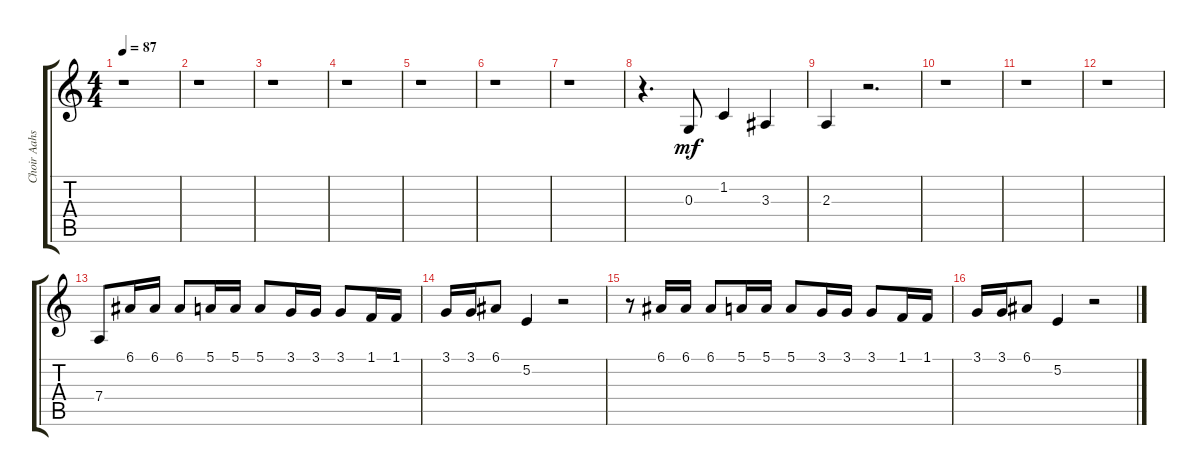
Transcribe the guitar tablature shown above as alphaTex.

\track ("Choir Aahs" "Choir Aahs") {instrument choiraahs}
\staff {score tabs}
\tuning (E4 B3 G3 D3 A2 E2) {hide}
\ts (4 4)
\tempo 87
\clef g2
\ks aminor
r.1{dy mf} |
r.1 |
r.1 |
r.1 |
r.1 |
r.1 |
r.1 |
r.4{d} 0.3.8 1.2.4 3.3.4 |
2.3.4 r.2{d} |
r.1 |
r.1 |
r.1 |
7.4.8 6.1.16 6.1.16 6.1.8 5.1.16 5.1.16 5.1.8 3.1.16 3.1.16 3.1.8 1.1.16 1.1.16 |
3.1.16 3.1.16 6.1.8 5.2.4 r.2 |
r.8 6.1.16 6.1.16 6.1.8 5.1.16 5.1.16 5.1.8 3.1.16 3.1.16 3.1.8 1.1.16 1.1.16 |
3.1.16 3.1.16 6.1.8 5.2.4 r.2
